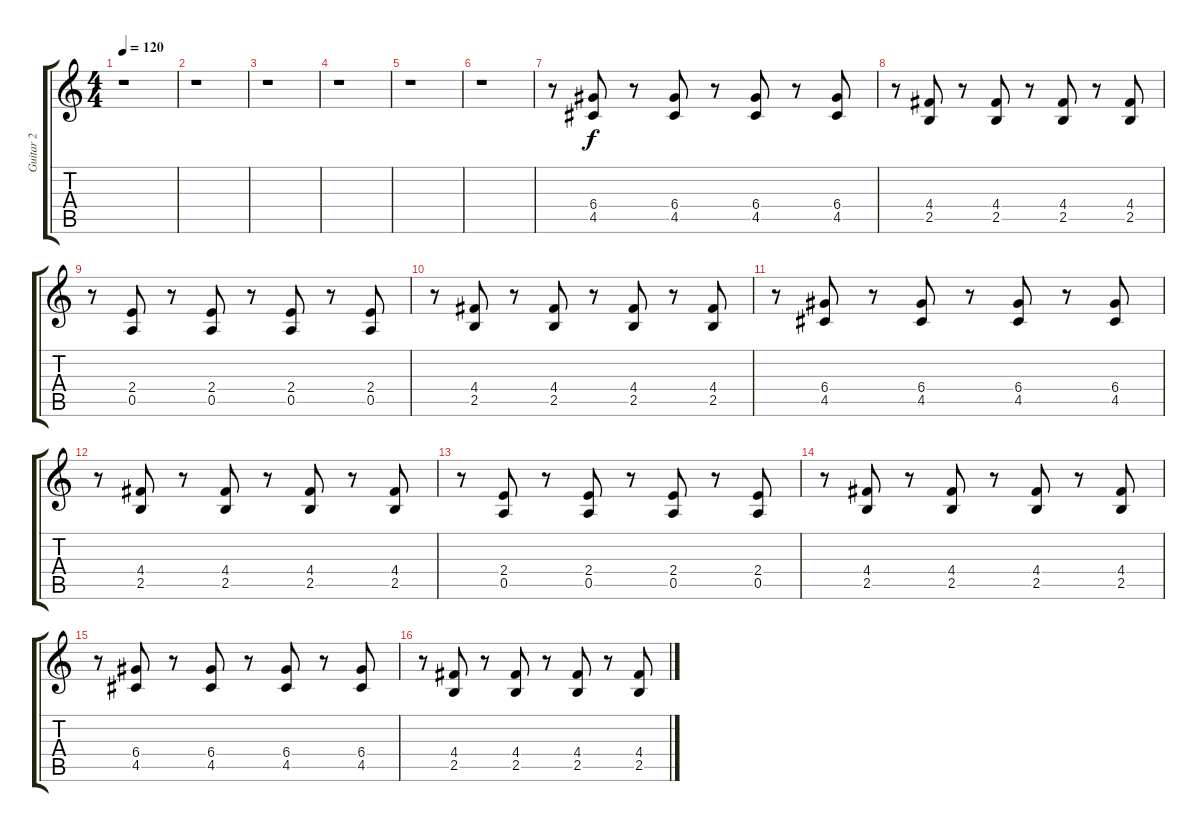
\track ("Guitar 2" "Guitar 2") {instrument overdrivenguitar}
\staff {score tabs}
\tuning (E4 B3 G3 D3 A2 E2) {hide}
\ts (4 4)
\tempo 120
\clef g2
\ks c
r.1{dy f} |
r.1 |
r.1 |
r.1 |
r.1 |
r.1 |
r.8 (6.4 4.5).8 r.8 (6.4 4.5).8 r.8 (6.4 4.5).8 r.8 (6.4 4.5).8 |
r.8 (4.4 2.5).8 r.8 (4.4 2.5).8 r.8 (4.4 2.5).8 r.8 (4.4 2.5).8 |
r.8 (2.4 0.5).8 r.8 (2.4 0.5).8 r.8 (2.4 0.5).8 r.8 (2.4 0.5).8 |
r.8 (4.4 2.5).8 r.8 (4.4 2.5).8 r.8 (4.4 2.5).8 r.8 (4.4 2.5).8 |
r.8 (6.4 4.5).8 r.8 (6.4 4.5).8 r.8 (6.4 4.5).8 r.8 (6.4 4.5).8 |
r.8 (4.4 2.5).8 r.8 (4.4 2.5).8 r.8 (4.4 2.5).8 r.8 (4.4 2.5).8 |
r.8 (2.4 0.5).8 r.8 (2.4 0.5).8 r.8 (2.4 0.5).8 r.8 (2.4 0.5).8 |
r.8 (4.4 2.5).8 r.8 (4.4 2.5).8 r.8 (4.4 2.5).8 r.8 (4.4 2.5).8 |
r.8 (6.4 4.5).8 r.8 (6.4 4.5).8 r.8 (6.4 4.5).8 r.8 (6.4 4.5).8 |
r.8 (4.4 2.5).8 r.8 (4.4 2.5).8 r.8 (4.4 2.5).8 r.8 (4.4 2.5).8
